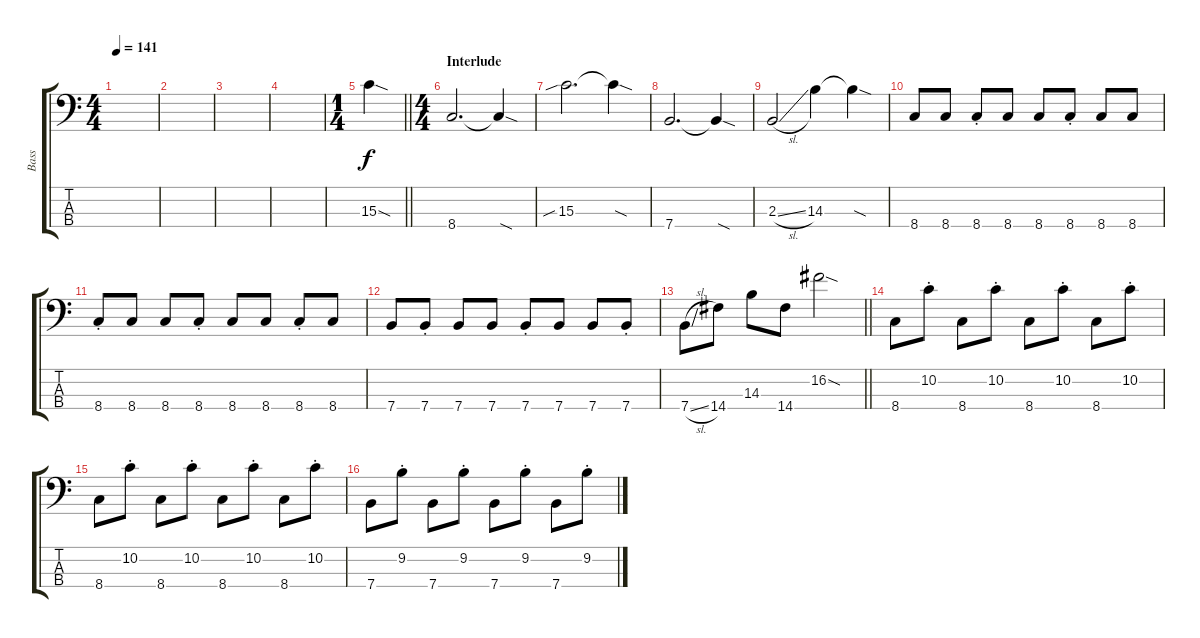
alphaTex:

\track ("Bass" "Bass") {instrument electricbassfinger}
\staff {score tabs}
\tuning (G2 D2 A1 E1) {hide}
\ts (4 4)
\tempo 141
\clef f4
\ks c
|
|
|
|
\ts (1 4)
\barLineRight lightlight
15.3{sod}.4 |
\ts (4 4)
\section ("" "Interlude")
8.4.2{d} 8.4{sod t}.4 |
15.3{sib}.2{d} 15.3{sod t}.4 |
7.4.2{d} 7.4{sod t}.4 |
2.3{sl}.2 14.3.4 14.3{sod t}.4 |
8.4.8 8.4.8 8.4{st}.8 8.4.8 8.4.8 8.4{st}.8 8.4.8 8.4.8 |
8.4{st}.8 8.4.8 8.4.8 8.4{st}.8 8.4.8 8.4.8 8.4{st}.8 8.4.8 |
7.4.8 7.4{st}.8 7.4.8 7.4.8 7.4{st}.8 7.4.8 7.4.8 7.4{st}.8 |
\barLineRight lightlight
7.4{sl}.8 14.4.8 14.3.8 14.4.8 16.2{sod}.2 |
8.4.8 10.2{st}.8 8.4.8 10.2{st}.8 8.4.8 10.2{st}.8 8.4.8 10.2{st}.8 |
8.4.8 10.2{st}.8 8.4.8 10.2{st}.8 8.4.8 10.2{st}.8 8.4.8 10.2{st}.8 |
7.4.8 9.2{st}.8 7.4.8 9.2{st}.8 7.4.8 9.2{st}.8 7.4.8 9.2{st}.8
